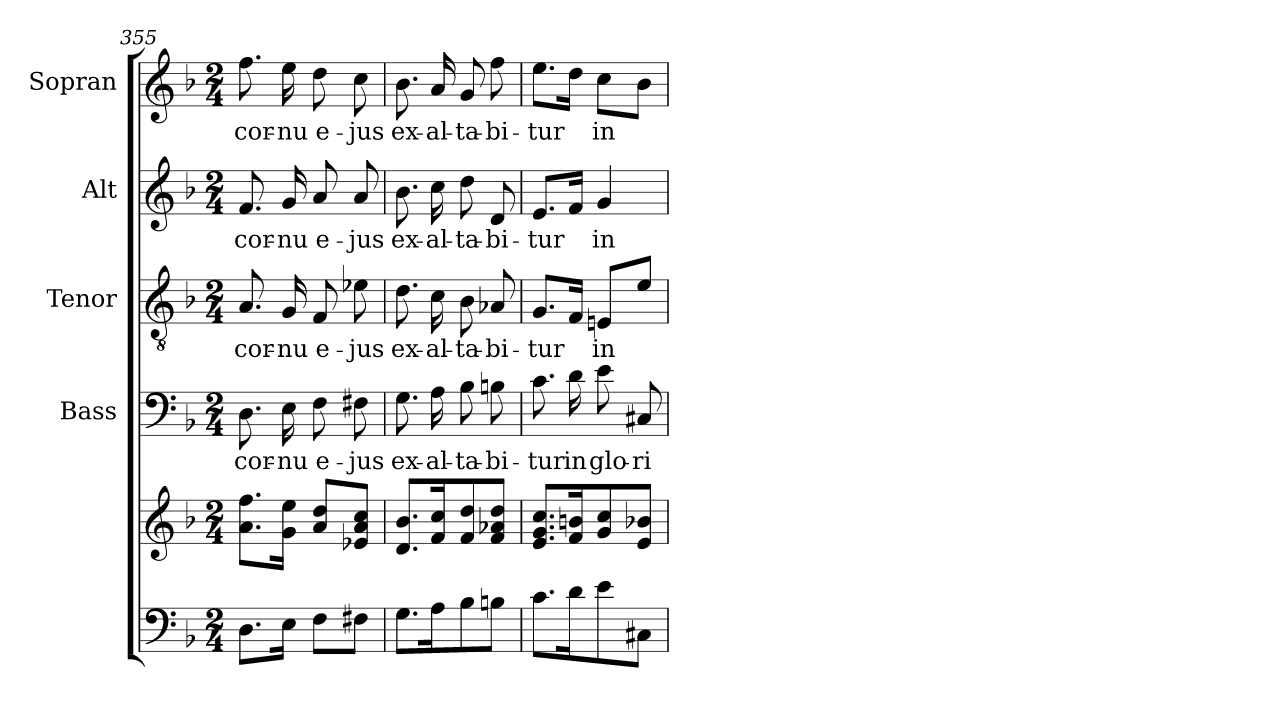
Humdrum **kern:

**kern	**kern	**kern	**text	**kern	**text	**kern	**text	**kern	**text
*part5	*part5	*part4	*part4	*part3	*part3	*part2	*part2	*part1	*part1
*staff6	*staff5	*staff4	*staff4	*staff3	*staff3	*staff2	*staff2	*staff1	*staff1
*	*	*I"Bass	*	*I"Tenor	*	*I"Alt	*	*I"Sopran	*
*	*	*I'B.	*	*I'T.	*	*I'A.	*	*I'S.	*
!!LO:LB:g=z
*clefF4	*clefG2	*clefF4	*	*clefGv2	*	*clefG2	*	*clefG2	*
*k[b-]	*k[b-]	*k[b-]	*	*k[b-]	*	*k[b-]	*	*k[b-]	*
*F:	*F:	*F:	*	*F:	*	*F:	*	*F:	*
*M2/4	*M2/4	*M2/4	*	*M2/4	*	*M2/4	*	*M2/4	*
=355	=355	=355	=355	=355	=355	=355	=355	=355	=355
!	!	!	!LO:LY:b	!	!LO:LY:b	!	!LO:LY:b	!	!LO:LY:b
8.D\L	8.a\ 8.ff\L	8.D\	cor-	8.A/	cor-	8.f/	cor-	8.ff\	cor-
!	!	!	!LO:LY:b	!	!LO:LY:b	!	!LO:LY:b	!	!LO:LY:b
16E\Jk	16g\ 16ee\Jk	16E\	-nu	16G/	-nu	16g/	-nu	16ee\	-nu
!	!	!	!LO:LY:b	!	!LO:LY:b	!	!LO:LY:b	!	!LO:LY:b
8F\L	8a/ 8dd/L	8F\	e-	8F/	e-	8a/	e-	8dd\	e-
!	!	!	!LO:LY:b	!	!LO:LY:b	!	!LO:LY:b	!	!LO:LY:b
8F#X\J	8e-X/ 8a/ 8cc/J	8F#X\	-jus	8e-X\	-jus	8a/	-jus	8cc\	-jus
=356	=356	=356	=356	=356	=356	=356	=356	=356	=356
!	!	!	!LO:LY:b	!	!LO:LY:b	!	!LO:LY:b	!	!LO:LY:b
8.G\L	8.d/ 8.b-/L	8.G\	ex-	8.d\	ex-	8.b-\	ex-	8.b-\	ex-
!	!	!	!LO:LY:b	!	!LO:LY:b	!	!LO:LY:b	!	!LO:LY:b
16A\k	16f/ 16cc/k	16A\	-al-	16c\	-al-	16cc\	-al-	16a/	-al-
!	!	!	!LO:LY:b	!	!LO:LY:b	!	!LO:LY:b	!	!LO:LY:b
8B-\	8f/ 8dd/	8B-\	-ta-	8B-\	-ta-	8dd\	-ta-	8g/	-ta-
!	!	!	!LO:LY:b	!	!LO:LY:b	!	!LO:LY:b	!	!LO:LY:b
8Bn\J	8f/ 8a-X/ 8dd/J	8Bn\	-bi-	8A-X/	-bi-	8d/	-bi-	8ff\	-bi-
=357	=357	=357	=357	=357	=357	=357	=357	=357	=357
!	!	!	!LO:LY:b	!	!LO:LY:b	!	!LO:LY:b	!	!LO:LY:b
8.c\L	8.e/ 8.g/ 8.cc/L	8.c\	-tur	8.G/L	-tur	8.e/L	-tur	8.ee\L	-tur
!	!	!	!LO:LY:b	!	!	!	!	!	!
16d\k	16f/ 16bn/k	16d\	in	16F/Jk	.	16f/Jk	.	16dd\Jk	.
!	!	!	!LO:LY:b	!	!LO:LY:b	!	!LO:LY:b	!	!LO:LY:b
8e\	8g/ 8cc/	8e\	glo-	8En/L	in	4g/	in	8cc\L	in
!	!	!	!LO:LY:b	!	!	!	!	!	!
8C#X\J	8e/ 8b-X/J	8C#X/	-ri-	8e/J	.	.	.	8b-\J	.
=	=	=	=	=	=	=	=	=	=
*-	*-	*-	*-	*-	*-	*-	*-	*-	*-
